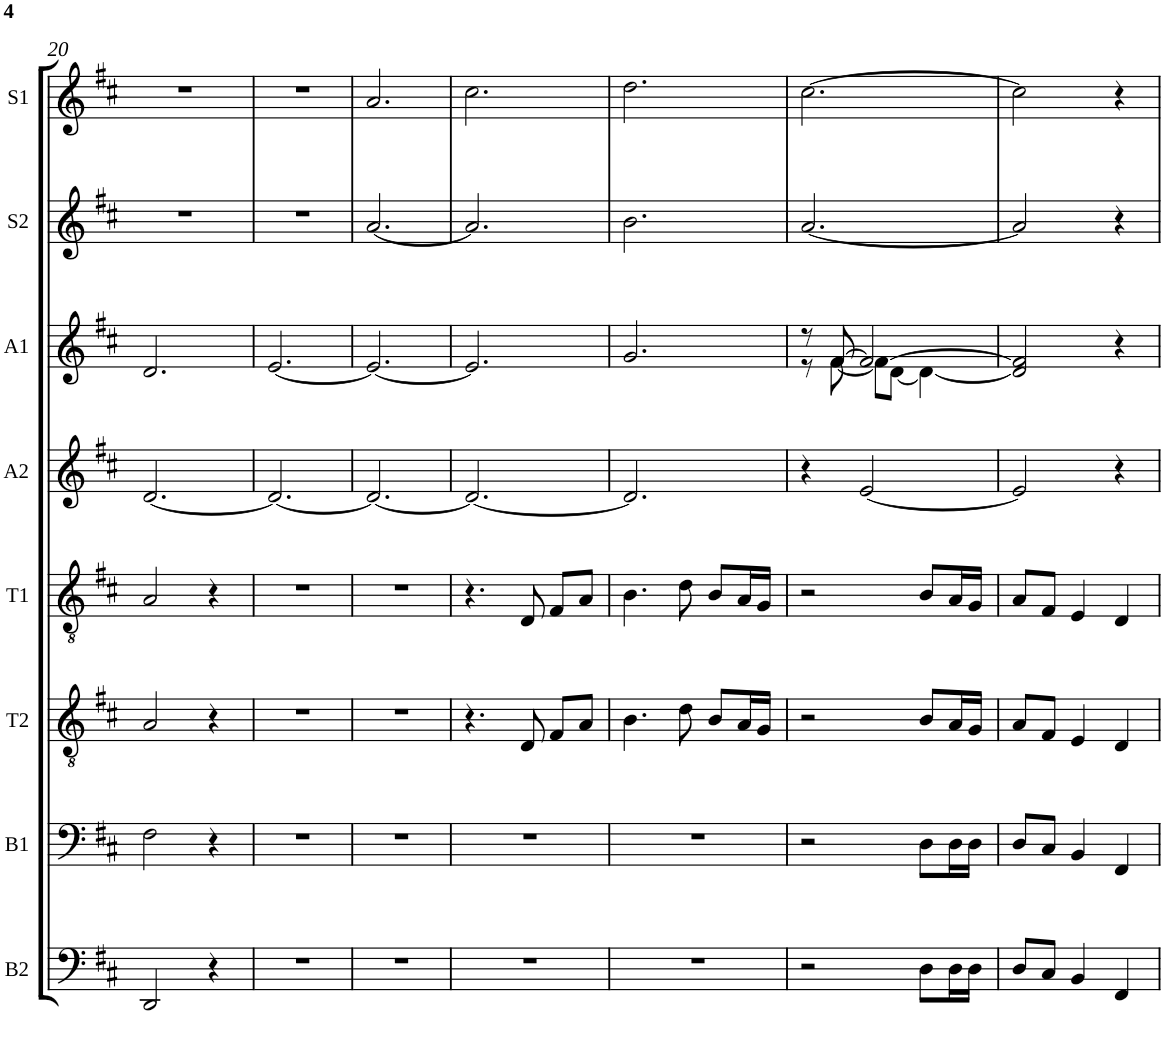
**kern	**kern	**kern	**kern	**kern	**kern	**kern	**kern
*part8	*part7	*part6	*part5	*part4	*part3	*part2	*part1
*staff8	*staff7	*staff6	*staff5	*staff4	*staff3	*staff2	*staff1
*I"Bass 2	*I"Bass 1	*I"Tenor 2	*I"Tenor 1	*I"Alto 2	*I"Alto 1	*I"Soprano 2	*I"Soprano 1
*I'B2	*I'B1	*I'T2	*I'T1	*I'A2	*I'A1	*I'S2	*I'S1
!!LO:PB:g=z
*clefF4	*clefF4	*clefGv2	*clefGv2	*clefG2	*clefG2	*clefG2	*clefG2
*Trd5c9	*Trd5c9	*	*	*Trd5c9	*Trd5c9	*	*
*k[f#c#]	*k[f#c#]	*k[f#c#]	*k[f#c#]	*k[f#c#]	*k[f#c#]	*k[f#c#]	*k[f#c#]
*D:	*D:	*D:	*D:	*D:	*D:	*D:	*D:
*M3/4	*M3/4	*M3/4	*M3/4	*M3/4	*M3/4	*M3/4	*M3/4
=20	=20	=20	=20	=20	=20	=20	=20
2DD/	2F#\	2A/	2A/	[2.d/	2.d/	2.r	2.r
4r	4r	4r	4r	.	.	.	.
=21	=21	=21	=21	=21	=21	=21	=21
2.r	2.r	2.r	2.r	2.d/_	[2.e/	2.r	2.r
=22	=22	=22	=22	=22	=22	=22	=22
2.r	2.r	2.r	2.r	2.d/_	2.e/_	[2.a/	2.a/
=23	=23	=23	=23	=23	=23	=23	=23
2.r	2.r	4.r	4.r	2.d/_	2.e/]	2.a/]	2.cc#\
.	.	8D/	8D/	.	.	.	.
.	.	8F#/L	8F#/L	.	.	.	.
.	.	8A/J	8A/J	.	.	.	.
=24	=24	=24	=24	=24	=24	=24	=24
2.r	2.r	4.B\	4.B\	2.d/]	2.g/	2.b\	2.dd\
.	.	8d\	8d\	.	.	.	.
.	.	8B/L	8B/L	.	.	.	.
.	.	16A/L	16A/L	.	.	.	.
.	.	16G/JJ	16G/JJ	.	.	.	.
=25	=25	=25	=25	=25	=25	=25	=25
*	*	*	*	*	*^	*	*
2r	2r	2r	2r	4r	8r	8r	[2.a/	[2.cc#\
.	.	.	.	.	[>8f#/	[<8f#\	.	.
.	.	.	.	[2e/	2f#/_	8f#\L]	.	.
.	.	.	.	.	.	[<8d\J	.	.
8D\L	8D\L	8B/L	8B/L	.	.	4d\_	.	.
16D\L	16D\L	16A/L	16A/L	.	.	.	.	.
16D\JJ	16D\JJ	16G/JJ	16G/JJ	.	.	.	.	.
*	*	*	*	*	*v	*v	*	*
=26	=26	=26	=26	=26	=26	=26	=26
8D/L	8D/L	8A/L	8A/L	2e/]	2d/] 2f#/]	2a/]	2cc#\]
8C#/J	8C#/J	8F#/J	8F#/J	.	.	.	.
4BB/	4BB/	4E/	4E/	.	.	.	.
4FF#/	4FF#/	4D/	4D/	4r	4r	4r	4r
=	=	=	=	=	=	=	=
*-	*-	*-	*-	*-	*-	*-	*-
